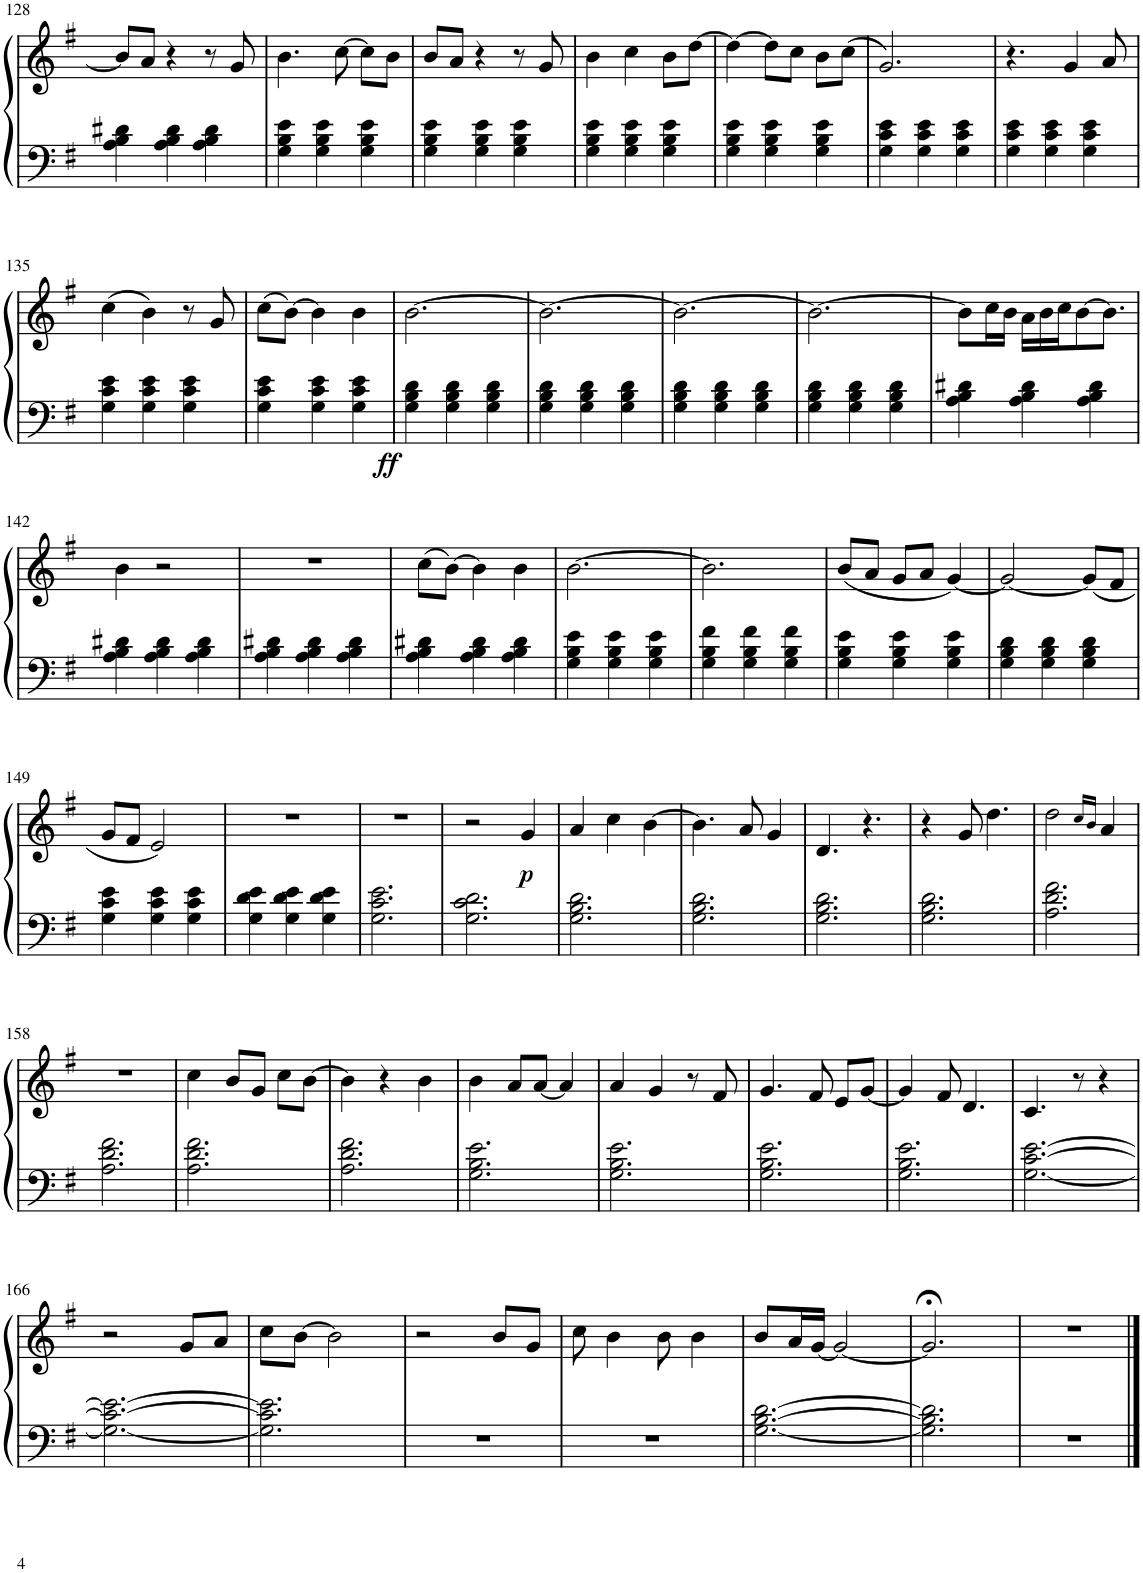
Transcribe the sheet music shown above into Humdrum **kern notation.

**kern	**kern	**dynam
*part1	*part1	*part1
*staff2	*staff1	*staff1/2
*I"Piano	*	*
*I'Pno.	*	*
!!LO:PB:g=z
*clefF4	*clefG2	*
*k[f#]	*k[f#]	*
*M3/4	*M3/4	*
=128	=128	=128
4A\ 4B\ 4d#X\	8b/L]	.
.	8a/J	.
4A\ 4B\ 4d#\	4r	.
4A\ 4B\ 4d#\	8r	.
.	8g/	.
=129	=129	=129
4G\ 4B\ 4e\	4.b\	.
4G\ 4B\ 4e\	.	.
.	[8cc\	.
4G\ 4B\ 4e\	8cc\L]	.
.	8b\J	.
=130	=130	=130
4G\ 4B\ 4e\	8b/L	.
.	8a/J	.
4G\ 4B\ 4e\	4r	.
4G\ 4B\ 4e\	8r	.
.	8g/	.
=131	=131	=131
4G\ 4B\ 4e\	4b\	.
4G\ 4B\ 4e\	4cc\	.
4G\ 4B\ 4e\	8b\L	.
.	[8dd\J	.
=132	=132	=132
4G\ 4B\ 4e\	4dd\_	.
4G\ 4B\ 4e\	8dd\L]	.
.	8cc\J	.
4G\ 4B\ 4e\	8b\L	.
.	(8cc\J	.
=133	=133	=133
4G\ 4c\ 4e\	2.g/)	.
4G\ 4c\ 4e\	.	.
4G\ 4c\ 4e\	.	.
=134	=134	=134
4G\ 4c\ 4e\	4.r	.
4G\ 4c\ 4e\	.	.
.	4g/	.
4G\ 4c\ 4e\	.	.
.	8a/	.
!!LO:LB:g=z
=135	=135	=135
4G\ 4c\ 4e\	(4cc\	.
4G\ 4c\ 4e\	4b\)	.
4G\ 4c\ 4e\	8r	.
.	8g/	.
=136	=136	=136
4G\ 4c\ 4e\	(8cc\L	.
.	[8b\J)	.
4G\ 4c\ 4e\	4b\]	.
4G\ 4c\ 4e\	4b\	.
=137	=137	=137
!	!	!LO:DY:b=2
4G\ 4B\ 4d\	[2.b\	ff
4G\ 4B\ 4d\	.	.
4G\ 4B\ 4d\	.	.
=138	=138	=138
4G\ 4B\ 4d\	2.b\_	.
4G\ 4B\ 4d\	.	.
4G\ 4B\ 4d\	.	.
=139	=139	=139
4G\ 4B\ 4d\	2.b\_	.
4G\ 4B\ 4d\	.	.
4G\ 4B\ 4d\	.	.
=140	=140	=140
4G\ 4B\ 4d\	2.b\_	.
4G\ 4B\ 4d\	.	.
4G\ 4B\ 4d\	.	.
=141	=141	=141
4A\ 4B\ 4d#X\	8b\L]	.
.	16cc\L	.
.	16b\JJ	.
4A\ 4B\ 4d#\	16a\LL	.
.	16b\	.
.	16cc\J	.
.	[8b\	.
4A\ 4B\ 4d#\	.	.
.	8.b\J]	.
!!LO:LB:g=z
=142	=142	=142
4A\ 4B\ 4d#X\	4b\	.
4A\ 4B\ 4d#\	2r	.
4A\ 4B\ 4d#\	.	.
=143	=143	=143
4A\ 4B\ 4d#X\	2.r	.
4A\ 4B\ 4d#\	.	.
4A\ 4B\ 4d#\	.	.
=144	=144	=144
4A\ 4B\ 4d#X\	(8cc\L	.
.	[8b\J)	.
4A\ 4B\ 4d#\	4b\]	.
4A\ 4B\ 4d#\	4b\	.
=145	=145	=145
4G\ 4B\ 4e\	[2.b\	.
4G\ 4B\ 4e\	.	.
4G\ 4B\ 4e\	.	.
=146	=146	=146
4G\ 4B\ 4f#\	2.b\]	.
4G\ 4B\ 4f#\	.	.
4G\ 4B\ 4f#\	.	.
=147	=147	=147
4G\ 4B\ 4e\	(8b/L	.
.	8a/J	.
4G\ 4B\ 4e\	8g/L	.
.	8a/J	.
4G\ 4B\ 4e\	[4g/)	.
=148	=148	=148
4G\ 4B\ 4d\	2g/_	.
4G\ 4B\ 4d\	.	.
4G\ 4B\ 4d\	(8g/L]	.
.	8f#/J	.
!!LO:LB:g=z
=149	=149	=149
4G\ 4c\ 4e\	8g/L	.
.	8f#/J	.
4G\ 4c\ 4e\	2e/)	.
4G\ 4c\ 4e\	.	.
=150	=150	=150
4G\ 4d\ 4e\	2.r	.
4G\ 4d\ 4e\	.	.
4G\ 4d\ 4e\	.	.
=151	=151	=151
2.G\ 2.c\ 2.e\	2.r	.
=152	=152	=152
2.G\ 2.c\ 2.d\	2r	.
!	!	!LO:DY:b
.	4g/	p
=153	=153	=153
2.G\ 2.B\ 2.d\	4a/	.
.	4cc\	.
.	[4b\	.
=154	=154	=154
2.G\ 2.B\ 2.d\	4.b\]	.
.	8a/	.
.	4g/	.
=155	=155	=155
2.G\ 2.B\ 2.d\	4.d/	.
.	4.r	.
=156	=156	=156
2.G\ 2.B\ 2.d\	4r	.
.	8g/	.
.	4.dd\	.
=157	=157	=157
2.A\ 2.d\ 2.f#\	2dd\	.
.	16qcc/LL	.
.	16qb/JJ	.
.	4a/	.
!!LO:LB:g=z
=158	=158	=158
2.A\ 2.d\ 2.f#\	2.r	.
=159	=159	=159
2.A\ 2.d\ 2.f#\	4cc\	.
.	8b/L	.
.	8g/J	.
.	8cc\L	.
.	[8b\J	.
=160	=160	=160
2.A\ 2.d\ 2.f#\	4b\]	.
.	4r	.
.	4b\	.
=161	=161	=161
2.G\ 2.B\ 2.e\	4b\	.
.	8a/L	.
.	[8a/J	.
.	4a/]	.
=162	=162	=162
2.G\ 2.B\ 2.e\	4a/	.
.	4g/	.
.	8r	.
.	8f#/	.
=163	=163	=163
2.G\ 2.B\ 2.e\	4.g/	.
.	8f#/	.
.	8e/L	.
.	[8g/J	.
=164	=164	=164
2.G\ 2.B\ 2.e\	4g/]	.
.	8f#/	.
.	4.d/	.
=165	=165	=165
[2.G\ [2.c\ [2.e\	4.c/	.
.	8r	.
.	4r	.
!!LO:LB:g=z
=166	=166	=166
2.G\_ 2.c\_ 2.e\_	2r	.
.	8g/L	.
.	8a/J	.
=167	=167	=167
2.G\] 2.c\] 2.e\]	8cc\L	.
.	[8b\J	.
.	2b\]	.
=168	=168	=168
2.r	2r	.
.	8b/L	.
.	8g/J	.
=169	=169	=169
2.r	8cc\	.
.	4b\	.
.	8b\	.
.	4b\	.
=170	=170	=170
[2.G\ [2.B\ [2.d\	8b/L	.
.	16a/L	.
.	[16g/JJ	.
.	2g/_	.
=171	=171	=171
2.G\] 2.B\] 2.d\]	2.g;</]	.
=172	=172	=172
2.r	2.r	.
==	==	==
*-	*-	*-
